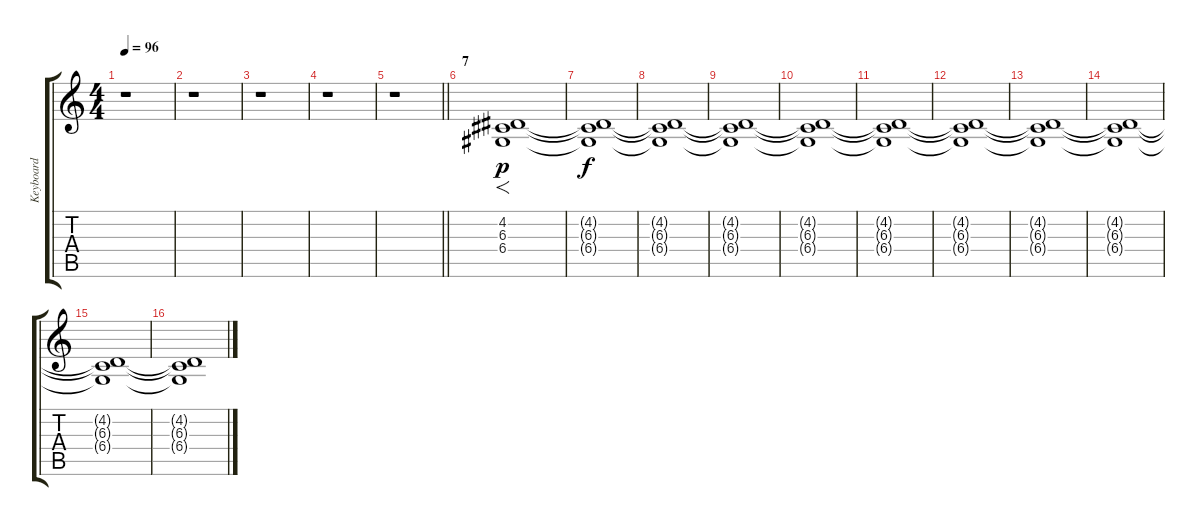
\track ("Keyboard" "Keyboard") {instrument synthstrings1}
\staff {score tabs}
\tuning (E4 B3 G3 D3 A2 D2) {hide}
\ts (4 4)
\tempo 96
\clef g2
\ks c
r.1{dy mp} |
r.1 |
r.1 |
r.1 |
\barLineRight lightlight
r.1 |
\section ("" "7")
(4.2 6.3 6.4).1{f dy p} |
(4.2{t} 6.3{t} 6.4{t}).1{dy f} |
(4.2{t} 6.3{t} 6.4{t}).1 |
(4.2{t} 6.3{t} 6.4{t}).1 |
(4.2{t} 6.3{t} 6.4{t}).1 |
(4.2{t} 6.3{t} 6.4{t}).1 |
(4.2{t} 6.3{t} 6.4{t}).1 |
(4.2{t} 6.3{t} 6.4{t}).1 |
(4.2{t} 6.3{t} 6.4{t}).1 |
(4.2{t} 6.3{t} 6.4{t}).1 |
(4.2{t} 6.3{t} 6.4{t}).1
